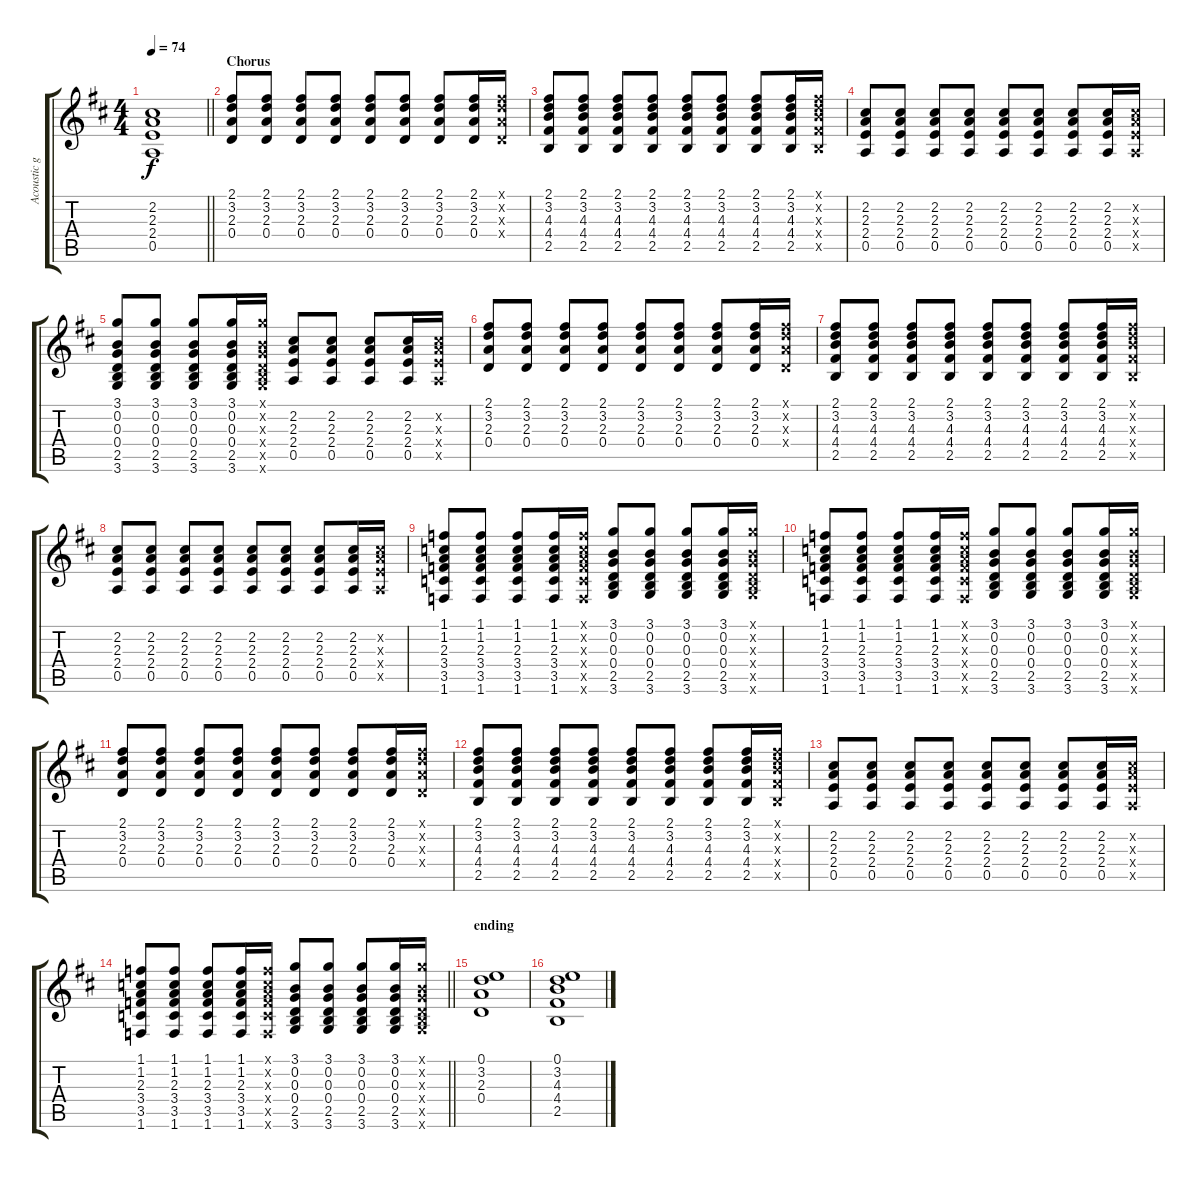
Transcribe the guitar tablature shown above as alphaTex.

\track ("Acoustic guitar" "Acoustic g") {instrument acousticguitarsteel}
\staff {score tabs}
\tuning (E4 B3 G3 D3 A2 E2) {hide}
\ts (4 4)
\tempo 74
\clef g2
\barLineRight lightlight
\ks d
(2.2{t} 2.3{t} 2.4{t} 0.5{t}).1{dy f} |
\section ("" "Chorus")
(2.1 3.2 2.3 0.4).8 (2.1 3.2 2.3 0.4).8 (2.1 3.2 2.3 0.4).8 (2.1 3.2 2.3 0.4).8 (2.1 3.2 2.3 0.4).8 (2.1 3.2 2.3 0.4).8 (2.1 3.2 2.3 0.4).8 (2.1 3.2 2.3 0.4).16 (2.1{x} 3.2{x} 2.3{x} 0.4{x}).16 |
(2.1 3.2 4.3 4.4 2.5).8 (2.1 3.2 4.3 4.4 2.5).8 (2.1 3.2 4.3 4.4 2.5).8 (2.1 3.2 4.3 4.4 2.5).8 (2.1 3.2 4.3 4.4 2.5).8 (2.1 3.2 4.3 4.4 2.5).8 (2.1 3.2 4.3 4.4 2.5).8 (2.1 3.2 4.3 4.4 2.5).16 (2.1{x} 3.2{x} 4.3{x} 4.4{x} 2.5{x}).16 |
(2.2 2.3 2.4 0.5).8 (2.2 2.3 2.4 0.5).8 (2.2 2.3 2.4 0.5).8 (2.2 2.3 2.4 0.5).8 (2.2 2.3 2.4 0.5).8 (2.2 2.3 2.4 0.5).8 (2.2 2.3 2.4 0.5).8 (2.2 2.3 2.4 0.5).16 (2.2{x} 2.3{x} 2.4{x} 0.5{x}).16 |
(3.1 0.2 0.3 0.4 2.5 3.6).8 (3.1 0.2 0.3 0.4 2.5 3.6).8 (3.1 0.2 0.3 0.4 2.5 3.6).8 (3.1 0.2 0.3 0.4 2.5 3.6).16 (3.1{x} 0.2{x} 0.3{x} 0.4{x} 2.5{x} 3.6{x}).16 (2.2 2.3 2.4 0.5).8 (2.2 2.3 2.4 0.5).8 (2.2 2.3 2.4 0.5).8 (2.2 2.3 2.4 0.5).16 (2.2{x} 2.3{x} 2.4{x} 0.5{x}).16 |
(2.1 3.2 2.3 0.4).8 (2.1 3.2 2.3 0.4).8 (2.1 3.2 2.3 0.4).8 (2.1 3.2 2.3 0.4).8 (2.1 3.2 2.3 0.4).8 (2.1 3.2 2.3 0.4).8 (2.1 3.2 2.3 0.4).8 (2.1 3.2 2.3 0.4).16 (2.1{x} 3.2{x} 2.3{x} 0.4{x}).16 |
(2.1 3.2 4.3 4.4 2.5).8 (2.1 3.2 4.3 4.4 2.5).8 (2.1 3.2 4.3 4.4 2.5).8 (2.1 3.2 4.3 4.4 2.5).8 (2.1 3.2 4.3 4.4 2.5).8 (2.1 3.2 4.3 4.4 2.5).8 (2.1 3.2 4.3 4.4 2.5).8 (2.1 3.2 4.3 4.4 2.5).16 (2.1{x} 3.2{x} 4.3{x} 4.4{x} 2.5{x}).16 |
(2.2 2.3 2.4 0.5).8 (2.2 2.3 2.4 0.5).8 (2.2 2.3 2.4 0.5).8 (2.2 2.3 2.4 0.5).8 (2.2 2.3 2.4 0.5).8 (2.2 2.3 2.4 0.5).8 (2.2 2.3 2.4 0.5).8 (2.2 2.3 2.4 0.5).16 (2.2{x} 2.3{x} 2.4{x} 0.5{x}).16 |
(1.1 1.2 2.3 3.4 3.5 1.6).8 (1.1 1.2 2.3 3.4 3.5 1.6).8 (1.1 1.2 2.3 3.4 3.5 1.6).8 (1.1 1.2 2.3 3.4 3.5 1.6).16 (1.1{x} 1.2{x} 2.3{x} 3.4{x} 3.5{x} 1.6{x}).16 (3.1 0.2 0.3 0.4 2.5 3.6).8 (3.1 0.2 0.3 0.4 2.5 3.6).8 (3.1 0.2 0.3 0.4 2.5 3.6).8 (3.1 0.2 0.3 0.4 2.5 3.6).16 (3.1{x} 0.2{x} 0.3{x} 0.4{x} 2.5{x} 3.6{x}).16 |
(1.1 1.2 2.3 3.4 3.5 1.6).8 (1.1 1.2 2.3 3.4 3.5 1.6).8 (1.1 1.2 2.3 3.4 3.5 1.6).8 (1.1 1.2 2.3 3.4 3.5 1.6).16 (1.1{x} 1.2{x} 2.3{x} 3.4{x} 3.5{x} 1.6{x}).16 (3.1 0.2 0.3 0.4 2.5 3.6).8 (3.1 0.2 0.3 0.4 2.5 3.6).8 (3.1 0.2 0.3 0.4 2.5 3.6).8 (3.1 0.2 0.3 0.4 2.5 3.6).16 (3.1{x} 0.2{x} 0.3{x} 0.4{x} 2.5{x} 3.6{x}).16 |
(2.1 3.2 2.3 0.4).8 (2.1 3.2 2.3 0.4).8 (2.1 3.2 2.3 0.4).8 (2.1 3.2 2.3 0.4).8 (2.1 3.2 2.3 0.4).8 (2.1 3.2 2.3 0.4).8 (2.1 3.2 2.3 0.4).8 (2.1 3.2 2.3 0.4).16 (2.1{x} 3.2{x} 2.3{x} 0.4{x}).16 |
(2.1 3.2 4.3 4.4 2.5).8 (2.1 3.2 4.3 4.4 2.5).8 (2.1 3.2 4.3 4.4 2.5).8 (2.1 3.2 4.3 4.4 2.5).8 (2.1 3.2 4.3 4.4 2.5).8 (2.1 3.2 4.3 4.4 2.5).8 (2.1 3.2 4.3 4.4 2.5).8 (2.1 3.2 4.3 4.4 2.5).16 (2.1{x} 3.2{x} 4.3{x} 4.4{x} 2.5{x}).16 |
(2.2 2.3 2.4 0.5).8 (2.2 2.3 2.4 0.5).8 (2.2 2.3 2.4 0.5).8 (2.2 2.3 2.4 0.5).8 (2.2 2.3 2.4 0.5).8 (2.2 2.3 2.4 0.5).8 (2.2 2.3 2.4 0.5).8 (2.2 2.3 2.4 0.5).16 (2.2{x} 2.3{x} 2.4{x} 0.5{x}).16 |
\barLineRight lightlight
(1.1 1.2 2.3 3.4 3.5 1.6).8 (1.1 1.2 2.3 3.4 3.5 1.6).8 (1.1 1.2 2.3 3.4 3.5 1.6).8 (1.1 1.2 2.3 3.4 3.5 1.6).16 (1.1{x} 1.2{x} 2.3{x} 3.4{x} 3.5{x} 1.6{x}).16 (3.1 0.2 0.3 0.4 2.5 3.6).8 (3.1 0.2 0.3 0.4 2.5 3.6).8 (3.1 0.2 0.3 0.4 2.5 3.6).8 (3.1 0.2 0.3 0.4 2.5 3.6).16 (3.1{x} 0.2{x} 0.3{x} 0.4{x} 2.5{x} 3.6{x}).16 |
\section ("" "ending")
(0.1 3.2 2.3 0.4).1 |
(0.1 3.2 4.3 4.4 2.5).1
